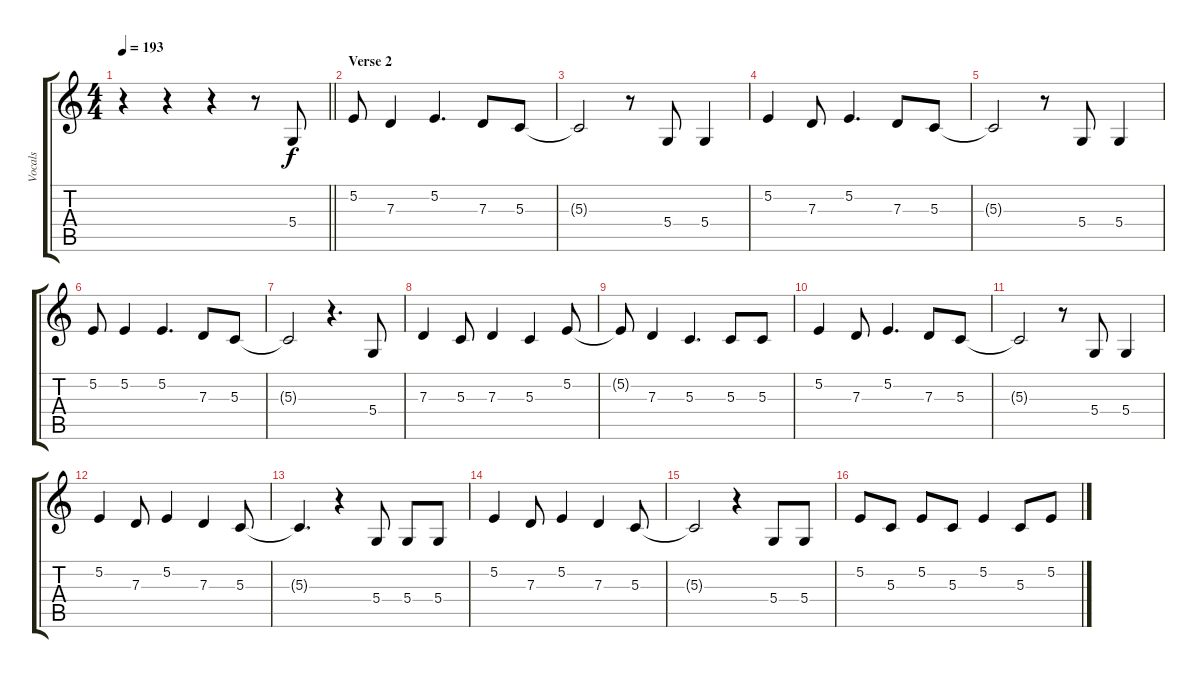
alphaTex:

\track ("Vocals" "Vocals") {instrument altosax}
\staff {score tabs}
\tuning (E4 B3 G3 D3 A2 E2) {hide}
\ts (4 4)
\tempo 193
\clef g2
\barLineRight lightlight
\ks c
r.4{dy f} r.4 r.4 r.8 5.4.8 |
\section ("" "Verse 2")
5.2.8 7.3.4 5.2.4{d} 7.3.8 5.3.8 |
5.3{t}.2 r.8 5.4.8 5.4.4 |
5.2.4 7.3.8 5.2.4{d} 7.3.8 5.3.8 |
5.3{t}.2 r.8 5.4.8 5.4.4 |
5.2.8 5.2.4 5.2.4{d} 7.3.8 5.3.8 |
5.3{t}.2 r.4{d} 5.4.8 |
7.3.4 5.3.8 7.3.4 5.3.4 5.2.8 |
5.2{t}.8 7.3.4 5.3.4{d} 5.3.8 5.3.8 |
5.2.4 7.3.8 5.2.4{d} 7.3.8 5.3.8 |
5.3{t}.2 r.8 5.4.8 5.4.4 |
5.2.4 7.3.8 5.2.4 7.3.4 5.3.8 |
5.3{t}.4{d} r.4 5.4.8 5.4.8 5.4.8 |
5.2.4 7.3.8 5.2.4 7.3.4 5.3.8 |
5.3{t}.2 r.4 5.4.8 5.4.8 |
5.2.8 5.3.8 5.2.8 5.3.8 5.2.4 5.3.8 5.2.8
